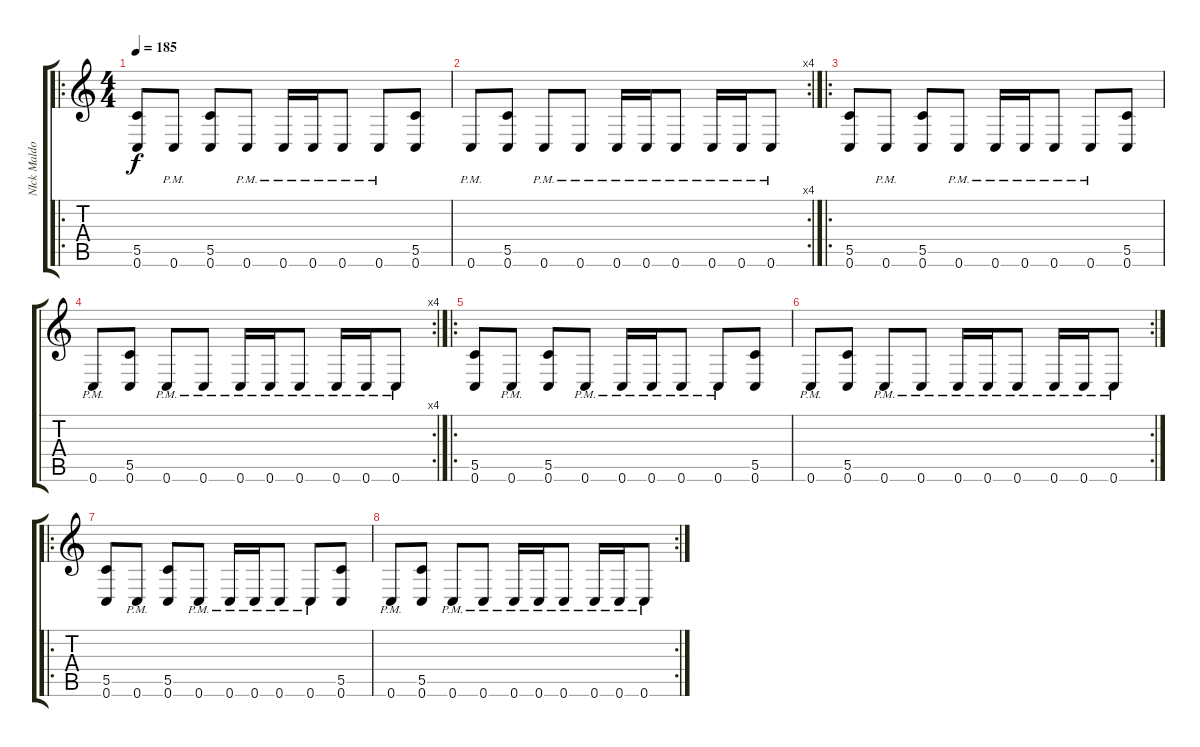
\track ("NIck Maldonado" "NIck Maldo") {instrument distortionguitar}
\staff {score tabs}
\tuning (D4 A3 F3 C3 G2 C2) {hide}
\ro
\ts (4 4)
\tempo 185
\clef g2
\ks c
(5.5 0.6).8{dy f} 0.6{pm}.8 (5.5 0.6).8 0.6{pm}.8 0.6{pm}.16 0.6{pm}.16 0.6{pm}.8 0.6{pm}.8 (5.5 0.6).8 |
\rc 4
0.6{pm}.8 (5.5 0.6).8 0.6{pm}.8 0.6{pm}.8 0.6{pm}.16 0.6{pm}.16 0.6{pm}.8 0.6{pm}.16 0.6{pm}.16 0.6{pm}.8 |
\ro
(5.5 0.6).8 0.6{pm}.8 (5.5 0.6).8 0.6{pm}.8 0.6{pm}.16 0.6{pm}.16 0.6{pm}.8 0.6{pm}.8 (5.5 0.6).8 |
\rc 4
0.6{pm}.8 (5.5 0.6).8 0.6{pm}.8 0.6{pm}.8 0.6{pm}.16 0.6{pm}.16 0.6{pm}.8 0.6{pm}.16 0.6{pm}.16 0.6{pm}.8 |
\ro
(5.5 0.6).8 0.6{pm}.8 (5.5 0.6).8 0.6{pm}.8 0.6{pm}.16 0.6{pm}.16 0.6{pm}.8 0.6{pm}.8 (5.5 0.6).8 |
\rc 2
0.6{pm}.8 (5.5 0.6).8 0.6{pm}.8 0.6{pm}.8 0.6{pm}.16 0.6{pm}.16 0.6{pm}.8 0.6{pm}.16 0.6{pm}.16 0.6{pm}.8 |
\ro
(5.5 0.6).8 0.6{pm}.8 (5.5 0.6).8 0.6{pm}.8 0.6{pm}.16 0.6{pm}.16 0.6{pm}.8 0.6{pm}.8 (5.5 0.6).8 |
\rc 2
0.6{pm}.8 (5.5 0.6).8 0.6{pm}.8 0.6{pm}.8 0.6{pm}.16 0.6{pm}.16 0.6{pm}.8 0.6{pm}.16 0.6{pm}.16 0.6{pm}.8
